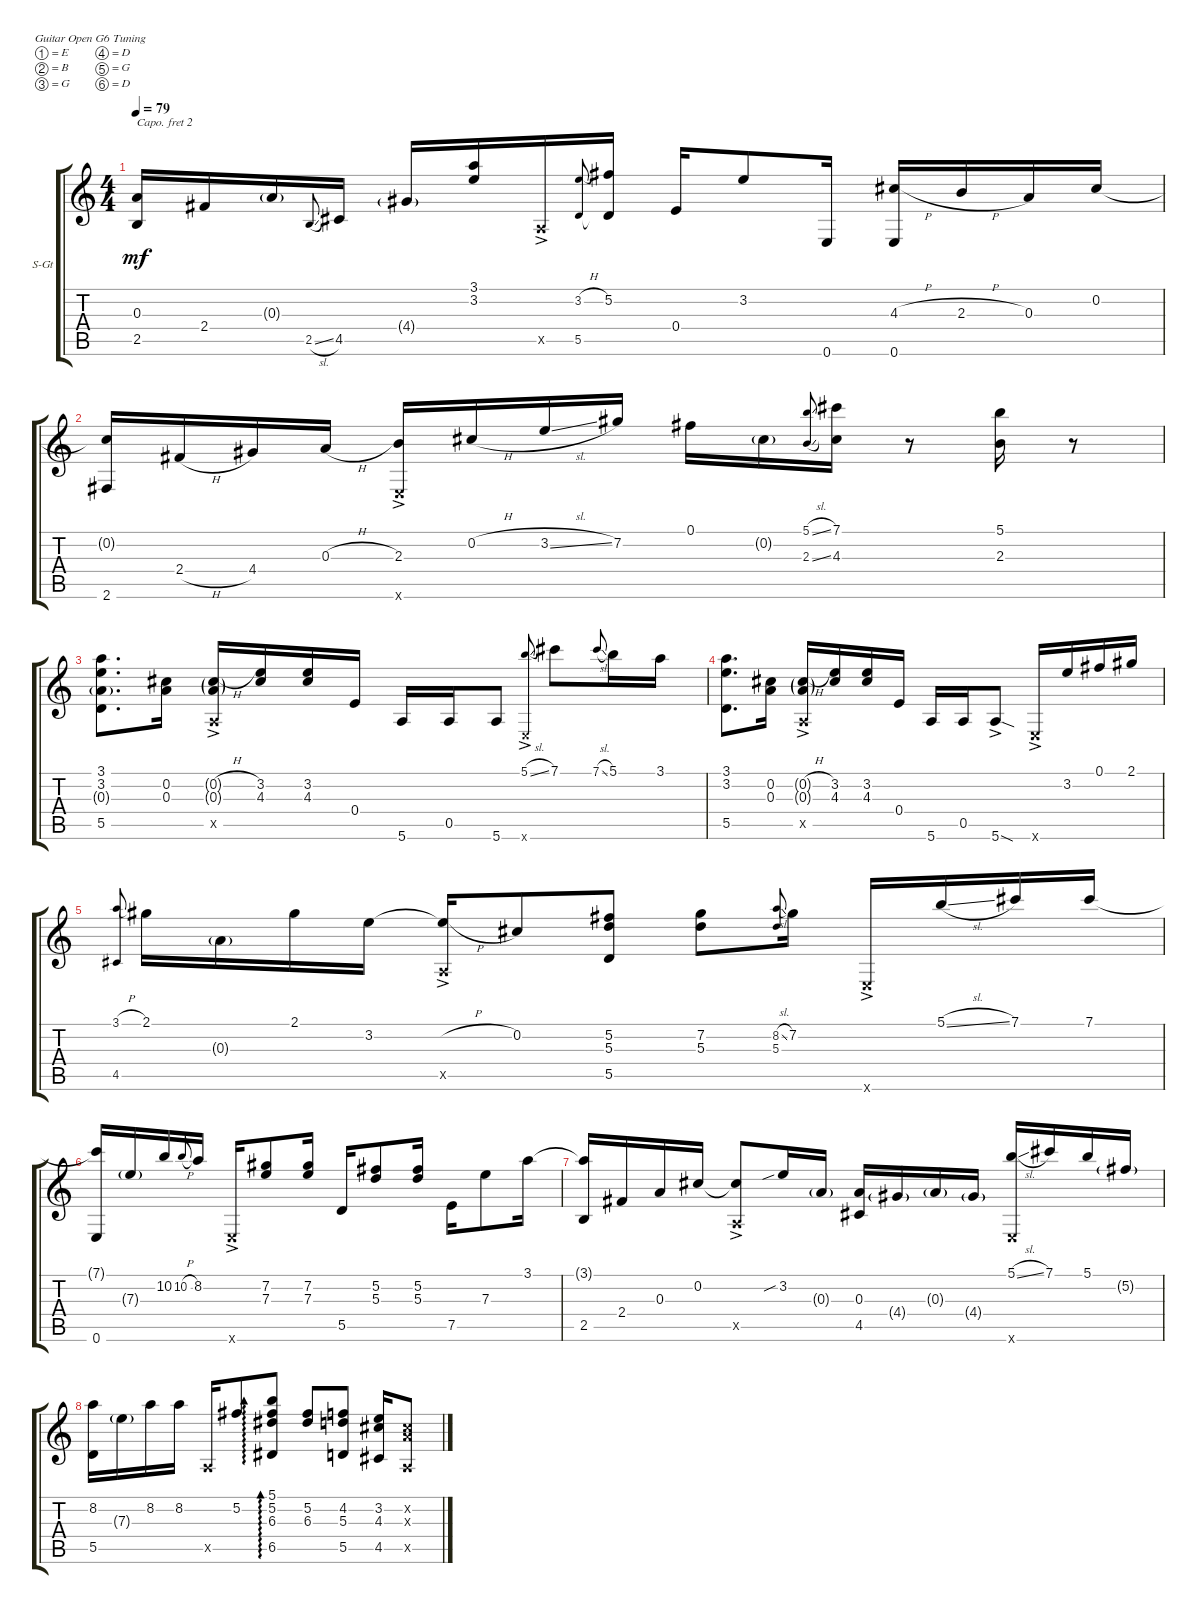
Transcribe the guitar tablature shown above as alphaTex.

\defaultSystemsLayout 4
\bracketExtendMode groupsimilarinstruments
\firstSystemTrackNameOrientation horizontal
\otherSystemsTrackNameOrientation horizontal
\track ("Steel Guitar" "S-Gt") {instrument acousticguitarsteel}
\staff {score tabs}
\capo 2
\tuning (E4 B3 G3 D3 G2 D2)
\ts (4 4)
\tempo 79
\clef g2
\ks c
(2.5 0.3).16{dy mf} 2.4.16 0.3{g}.16 2.5{sl}.8{gr onbeat} 4.5.16 4.4{g}.16 (3.1 3.2).16 0.5{ac x}.16 (5.5 3.2{h}).8{gr onbeat} (5.2 5.5{t}).16 0.4.16 3.2.8 0.6.16 (0.6 4.3{h}).16 2.3{h}.16 0.3.16 0.2.16 |
(0.2{t} 2.6).16 2.4{h}.16 4.4.16 0.3{h}.16 (2.3 0.6{ac x}).16 0.2{h}.16 3.2{sl}.16 7.2.16 0.1.16 0.2{g}.16 (5.1{sl} 2.3{sl}).8{gr onbeat} (7.1 4.3).16 r.8 (5.1 2.3).16 r.8 |
(3.1 3.2 0.3{g} 5.5).8{d} (0.2 0.3).16 (0.2{h g} 0.3{g} 0.5{ac x}).16 (3.2 4.3).16 (3.2 4.3).16 0.4.16 5.6.16 0.5.16 5.6.8 (5.1{sl} 0.6{ac x}).8{gr onbeat} 7.1.8 7.1{sl}.8{gr onbeat} 5.1.16 3.1.16 |
(3.1 3.2 5.5).8{d} (0.2 0.3).16 (0.2{h g} 0.3{g} 0.5{ac x}).16 (3.2 4.3).16 (3.2 4.3).16 0.4.16 5.6.16 0.5.16 5.6{sod ac}.8 0.6{ac x}.16 3.2.16 0.1.16 2.1.16 |
(4.5 3.1{h}).8{gr onbeat} 2.1.16 0.3{g}.16 2.1.16 3.2.16 (0.5{ac x} 3.2{h t}).16 0.2.8 (5.2 5.3 5.5).8 (7.2 5.3).8 (8.2{sl} 5.3).8{gr onbeat} 7.2.16 0.6{ac x}.16 5.1{sl}.16 7.1.16 7.1.16 |
(7.1{t} 0.6).16 7.3{g}.16 10.2.16 10.2{h}.8{gr onbeat} 8.2.16 0.6{ac x}.16 (7.2 7.3).8 (7.2 7.3).16 5.5.16 (5.2 5.3).8 (5.2 5.3).16 7.5.16 7.3.8 3.1.16 |
(3.1{t} 2.5).16 2.4.16 0.3.16 0.2.16 (0.5{ac x} 0.2{t}).8 3.2{sib}.16 0.3{g}.16 (0.3 4.5).16 4.4{g}.16 0.3{g}.16 4.4{g}.16 (0.6{x} 5.1{sl}).16 7.1.16 5.1.16 5.2{g}.16 |
(8.2 5.5).16 7.3{g}.16 8.2.16 8.2.16 0.5{x}.16 5.2.8 (5.1 5.2 6.3 6.5).8{ad 0} (5.2 6.3).8 (4.2 5.3 5.5).8 (3.2 4.3 4.5).16 (0.5{x} 0.3{x} 0.2{x}).8
